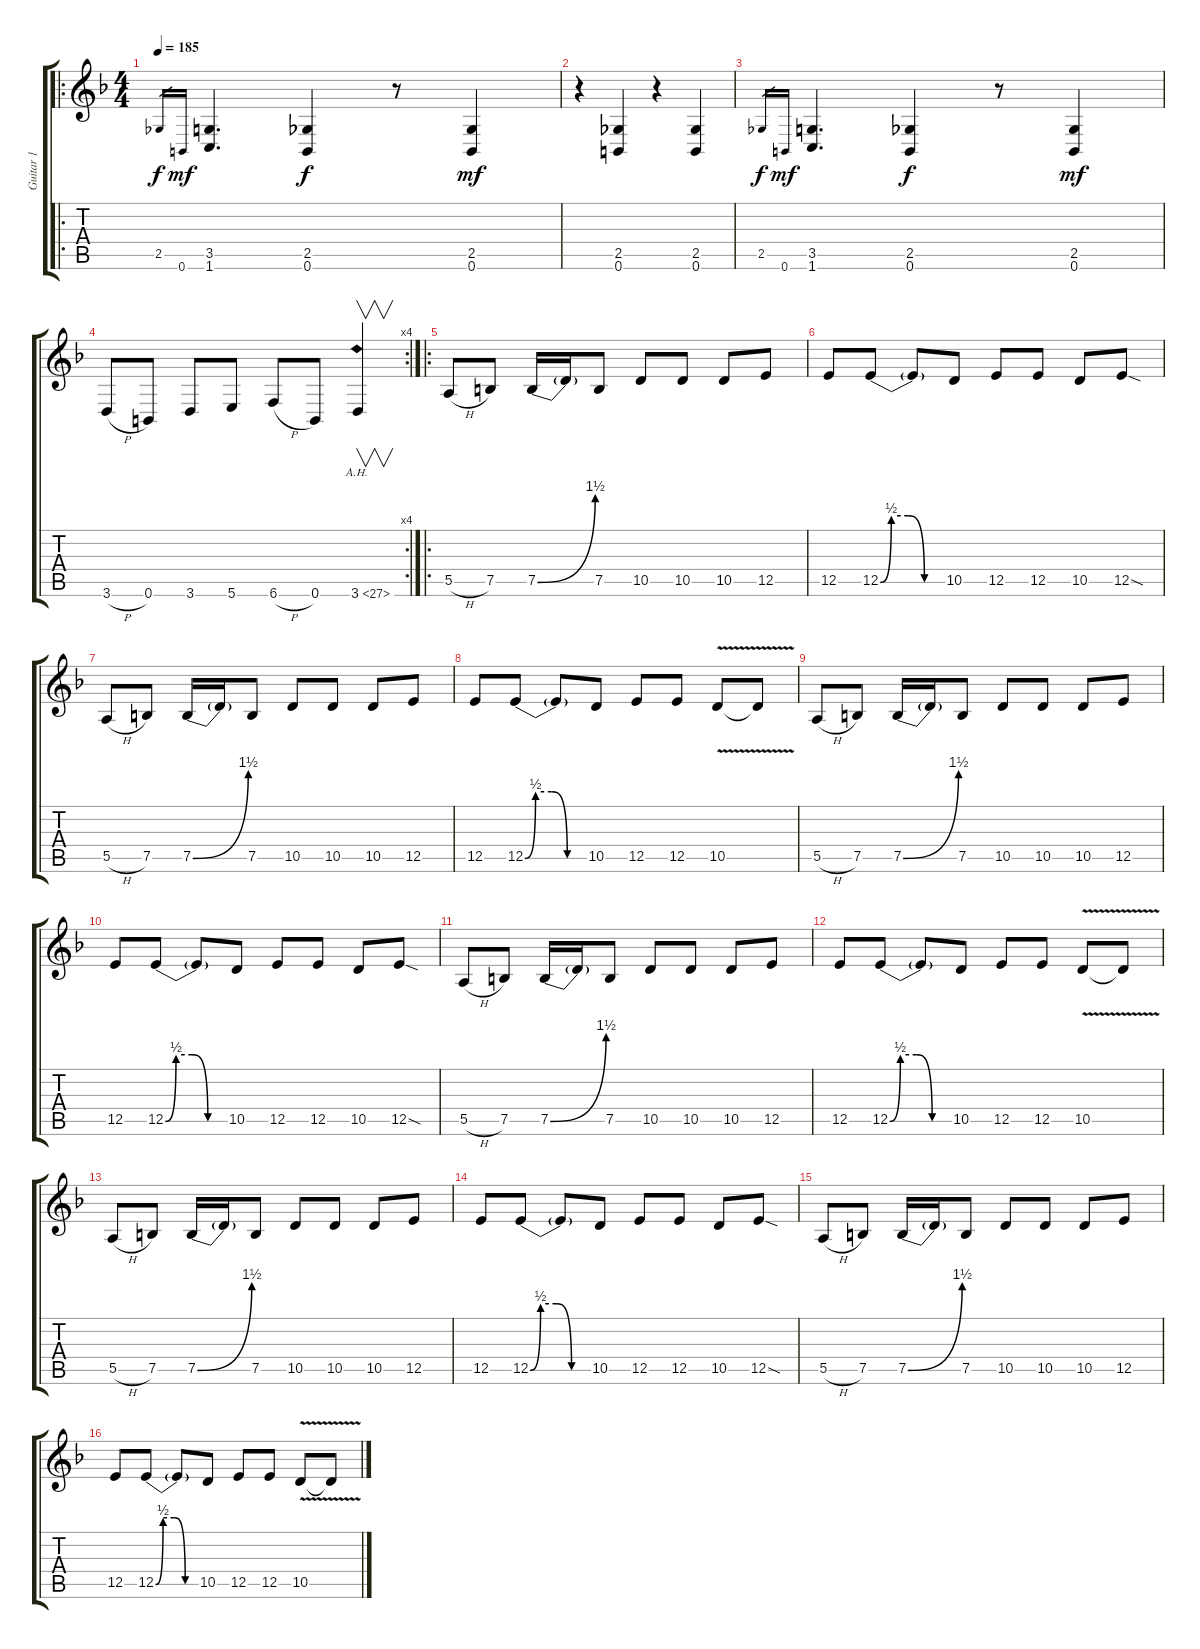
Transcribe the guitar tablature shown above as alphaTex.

\track ("Guitar 1" "Guitar 1") {instrument distortionguitar}
\staff {score tabs}
\tuning (B3 Gb3 D3 A2 E2 B1) {hide}
\ro
\ts (4 4)
\tempo 185
\clef g2
\ks f
2.5.16{gr dy f} 0.6.16{gr dy mf} (3.5 1.6).4{d} (2.5 0.6).4{dy f} r.8 (2.5 0.6).4{dy mf} |
r.4 (2.5 0.6).4 r.4 (2.5 0.6).4 |
2.5.16{gr dy f} 0.6.16{gr dy mf} (3.5 1.6).4{d} (2.5 0.6).4{dy f} r.8 (2.5 0.6).4{dy mf} |
\rc 4
3.6{h}.8 0.6.8 3.6.8 5.6.8 6.6{h}.8 0.6.8 3.6{ah 24}.4{v} |
\ro
5.5{h}.8 7.5.8 7.5{be (bend 0 0 60 6)}.16 7.5{t}.16 7.5.8 10.5.8 10.5.8 10.5.8 12.5.8 |
12.5.8 12.5{be (custom 0 0 10 2 25 2 40 0 60 0)}.8 12.5{t}.8 10.5.8 12.5.8 12.5.8 10.5.8 12.5{sod}.8 |
5.5{h}.8 7.5.8 7.5{be (bend 0 0 60 6)}.16 7.5{t}.16 7.5.8 10.5.8 10.5.8 10.5.8 12.5.8 |
12.5.8 12.5{be (custom 0 0 10 2 25 2 40 0 60 0)}.8 12.5{t}.8 10.5.8 12.5.8 12.5.8 10.5{v}.8 10.5{v t}.8 |
5.5{h}.8 7.5.8 7.5{be (bend 0 0 60 6)}.16 7.5{t}.16 7.5.8 10.5.8 10.5.8 10.5.8 12.5.8 |
12.5.8 12.5{be (custom 0 0 10 2 25 2 40 0 60 0)}.8 12.5{t}.8 10.5.8 12.5.8 12.5.8 10.5.8 12.5{sod}.8 |
5.5{h}.8 7.5.8 7.5{be (bend 0 0 60 6)}.16 7.5{t}.16 7.5.8 10.5.8 10.5.8 10.5.8 12.5.8 |
12.5.8 12.5{be (custom 0 0 10 2 25 2 40 0 60 0)}.8 12.5{t}.8 10.5.8 12.5.8 12.5.8 10.5{v}.8 10.5{v t}.8 |
5.5{h}.8 7.5.8 7.5{be (bend 0 0 60 6)}.16 7.5{t}.16 7.5.8 10.5.8 10.5.8 10.5.8 12.5.8 |
12.5.8 12.5{be (custom 0 0 10 2 25 2 40 0 60 0)}.8 12.5{t}.8 10.5.8 12.5.8 12.5.8 10.5.8 12.5{sod}.8 |
5.5{h}.8 7.5.8 7.5{be (bend 0 0 60 6)}.16 7.5{t}.16 7.5.8 10.5.8 10.5.8 10.5.8 12.5.8 |
12.5.8 12.5{be (custom 0 0 10 2 25 2 40 0 60 0)}.8 12.5{t}.8 10.5.8 12.5.8 12.5.8 10.5{v}.8 10.5{v t}.8
